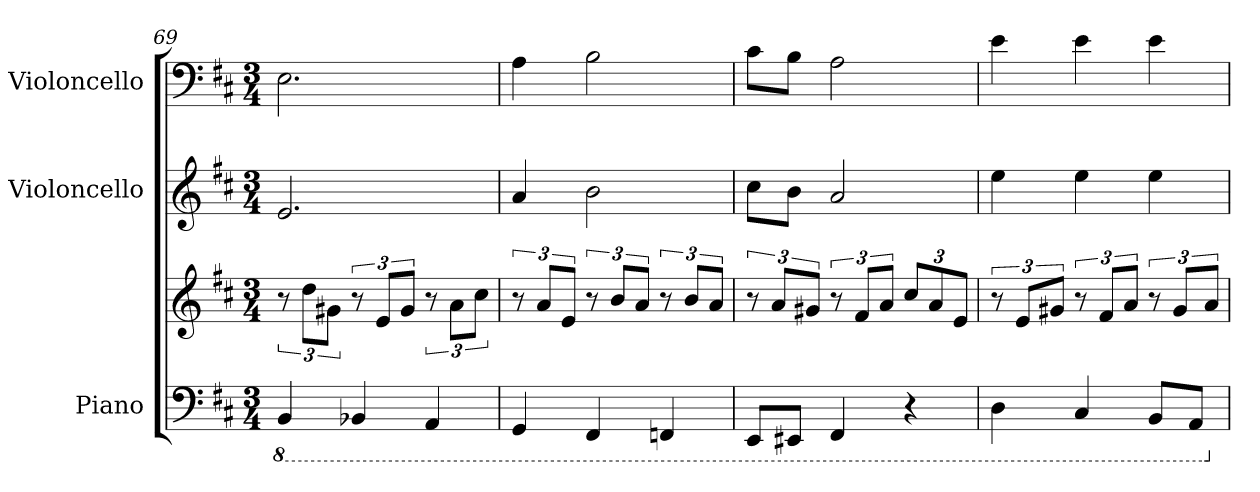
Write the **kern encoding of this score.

**kern	**kern	**kern	**kern
*part3	*part3	*part2	*part1
*staff4	*staff3	*staff2	*staff1
*I"Piano	*	*I"Violoncello	*I"Violoncello
*I'Pno.	*	*I'Vc.	*I'Vc.
*clefF4	*clefG2	*clefG2	*clefF4
*k[f#c#]	*k[f#c#]	*k[f#c#]	*k[f#c#]
*M3/4	*M3/4	*M3/4	*M3/4
*8ba	*	*	*
=69	=69	=69	=69
4BBB/	12r	2.e/	2.E\
.	12dd\L	.	.
.	12g#X\J	.	.
4BBB-X/	12r	.	.
.	12e/L	.	.
.	12g#/J	.	.
4AAA/	12r	.	.
.	12a\L	.	.
.	12cc#\J	.	.
=70	=70	=70	=70
4GGG/	12r	4a/	4A\
.	12a/L	.	.
.	12e/J	.	.
4FFF#/	12r	2b\	2B\
.	12b/L	.	.
.	12a/J	.	.
4FFFn/	12r	.	.
.	12b/L	.	.
.	12a/J	.	.
!!LO:LB:g=z
=71	=71	=71	=71
8EEE/L	12r	8cc#\L	8c#\L
.	12a/L	.	.
8EEE#X/J	.	8b\J	8B\J
.	12g#X/J	.	.
4FFF#/	12r	2a/	2A\
.	12f#/L	.	.
.	12a/J	.	.
*	*Xbrackettup	*	*
4r	12cc#/L	.	.
.	12a/	.	.
.	12e/J	.	.
=72	=72	=72	=72
*	*brackettup	*	*
4DD\	12r	4ee\	4e\
.	12e/L	.	.
.	12g#X/J	.	.
4CC#/	12r	4ee\	4e\
.	12f#/L	.	.
.	12a/J	.	.
8BBB/L	12r	4ee\	4e\
.	12g#/L	.	.
8AAA/J	.	.	.
.	12a/J	.	.
*X8ba	*	*	*
=	=	=	=
*-	*-	*-	*-
